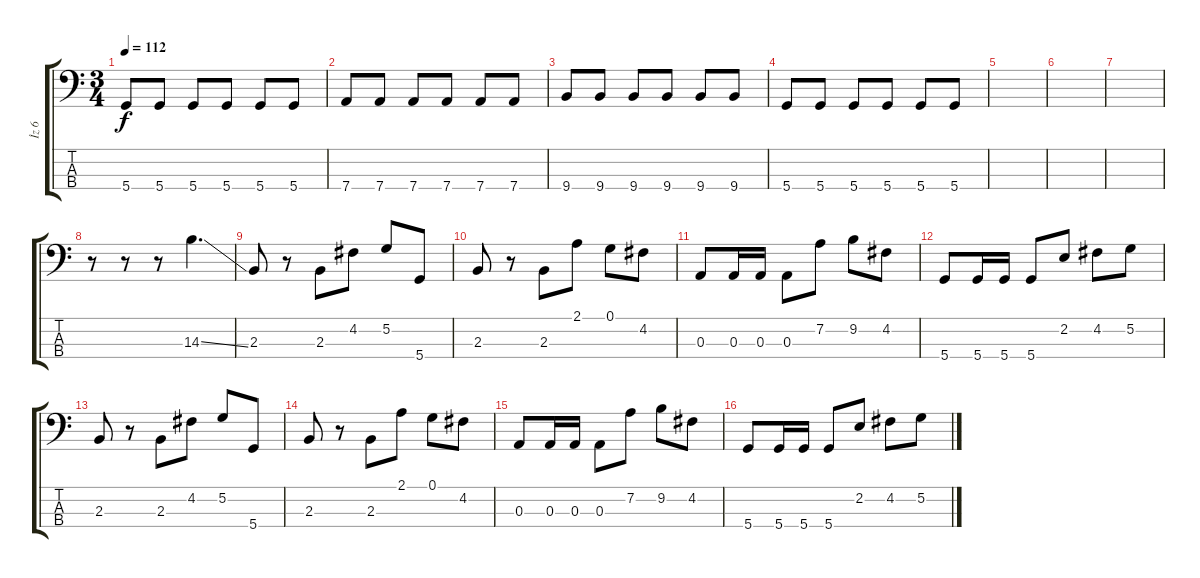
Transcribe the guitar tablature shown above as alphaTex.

\track ("İz 6" "İz 6") {instrument electricbassfinger}
\staff {score tabs}
\tuning (G2 D2 A1 D1) {hide}
\ts (3 4)
\tempo 112
\clef f4
\ks c
5.4.8{dy f} 5.4.8 5.4.8 5.4.8 5.4.8 5.4.8 |
7.4.8 7.4.8 7.4.8 7.4.8 7.4.8 7.4.8 |
9.4.8 9.4.8 9.4.8 9.4.8 9.4.8 9.4.8 |
5.4.8 5.4.8 5.4.8 5.4.8 5.4.8 5.4.8 |
|
|
|
r.8 r.8 r.8 14.3{ss}.4{d} |
2.3.8 r.8 2.3.8 4.2.8 5.2.8 5.4.8 |
2.3.8 r.8 2.3.8 2.1.8 0.1.8 4.2.8 |
0.3.8 0.3.16 0.3.16 0.3.8 7.2.8 9.2.8 4.2.8 |
5.4.8 5.4.16 5.4.16 5.4.8 2.2.8 4.2.8 5.2.8 |
2.3.8 r.8 2.3.8 4.2.8 5.2.8 5.4.8 |
2.3.8 r.8 2.3.8 2.1.8 0.1.8 4.2.8 |
0.3.8 0.3.16 0.3.16 0.3.8 7.2.8 9.2.8 4.2.8 |
5.4.8 5.4.16 5.4.16 5.4.8 2.2.8 4.2.8 5.2.8
